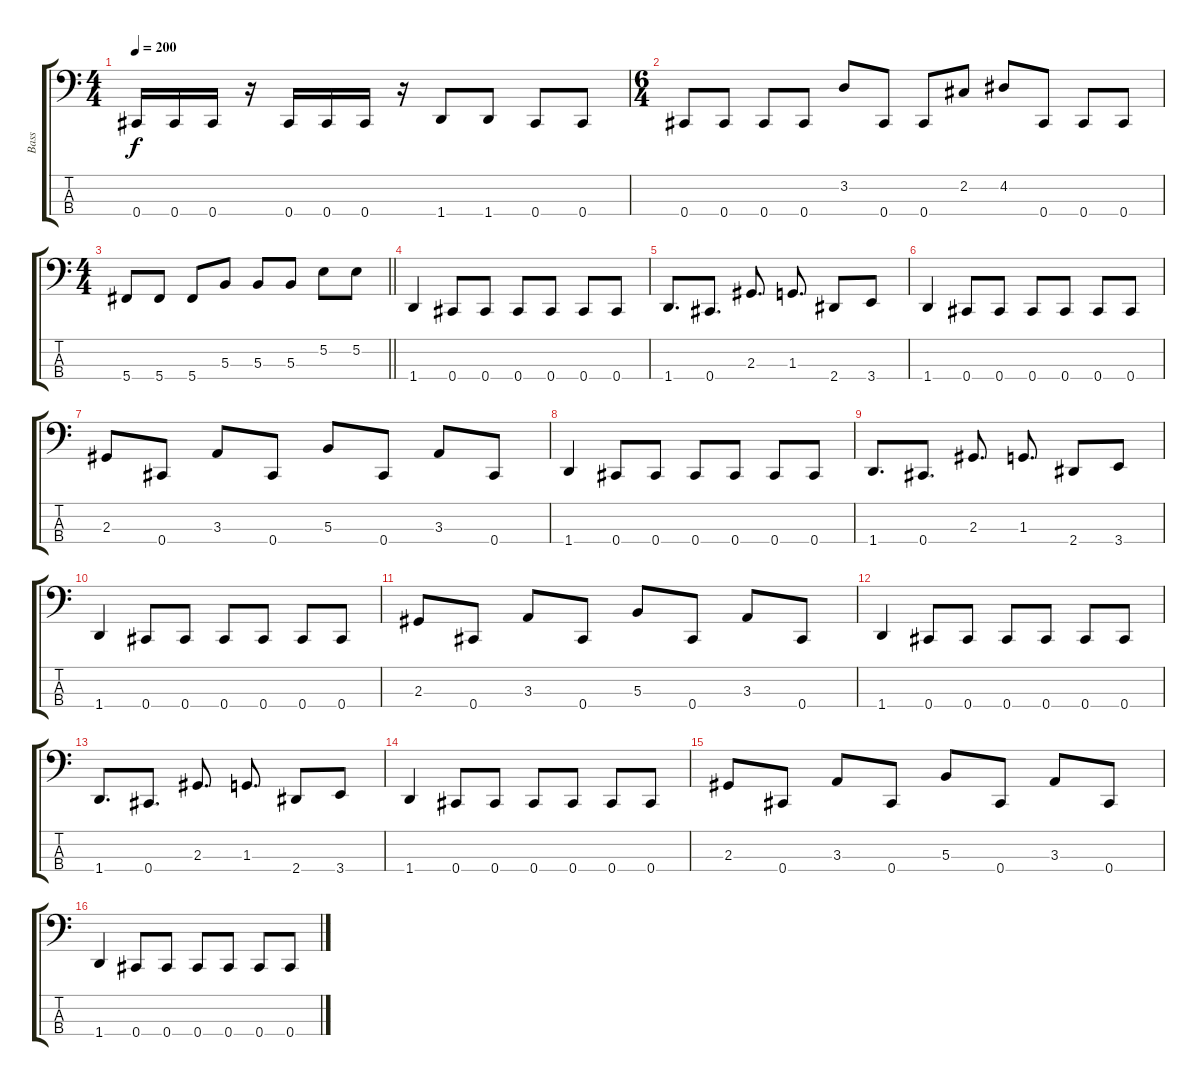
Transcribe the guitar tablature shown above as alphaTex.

\track ("Bass" "Bass") {instrument electricbasspick}
\staff {score tabs}
\tuning (E2 B1 Gb1 Db1) {hide}
\ts (4 4)
\tempo 200
\clef f4
\ks c
0.4.16{dy f} 0.4.16 0.4.16 r.16 0.4.16 0.4.16 0.4.16 r.16 1.4.8 1.4.8 0.4.8 0.4.8 |
\ts (6 4)
0.4.8 0.4.8 0.4.8 0.4.8 3.2.8 0.4.8 0.4.8 2.2.8 4.2.8 0.4.8 0.4.8 0.4.8 |
\ts (4 4)
\barLineRight lightlight
5.4.8 5.4.8 5.4.8 5.3.8 5.3.8 5.3.8 5.2.8 5.2.8 |
1.4.4 0.4.8 0.4.8 0.4.8 0.4.8 0.4.8 0.4.8 |
1.4.8{d} 0.4.8{d} 2.3.8{d} 1.3.8{d} 2.4.8 3.4.8 |
1.4.4 0.4.8 0.4.8 0.4.8 0.4.8 0.4.8 0.4.8 |
2.3.8 0.4.8 3.3.8 0.4.8 5.3.8 0.4.8 3.3.8 0.4.8 |
1.4.4 0.4.8 0.4.8 0.4.8 0.4.8 0.4.8 0.4.8 |
1.4.8{d} 0.4.8{d} 2.3.8{d} 1.3.8{d} 2.4.8 3.4.8 |
1.4.4 0.4.8 0.4.8 0.4.8 0.4.8 0.4.8 0.4.8 |
2.3.8 0.4.8 3.3.8 0.4.8 5.3.8 0.4.8 3.3.8 0.4.8 |
1.4.4 0.4.8 0.4.8 0.4.8 0.4.8 0.4.8 0.4.8 |
1.4.8{d} 0.4.8{d} 2.3.8{d} 1.3.8{d} 2.4.8 3.4.8 |
1.4.4 0.4.8 0.4.8 0.4.8 0.4.8 0.4.8 0.4.8 |
2.3.8 0.4.8 3.3.8 0.4.8 5.3.8 0.4.8 3.3.8 0.4.8 |
1.4.4 0.4.8 0.4.8 0.4.8 0.4.8 0.4.8 0.4.8
